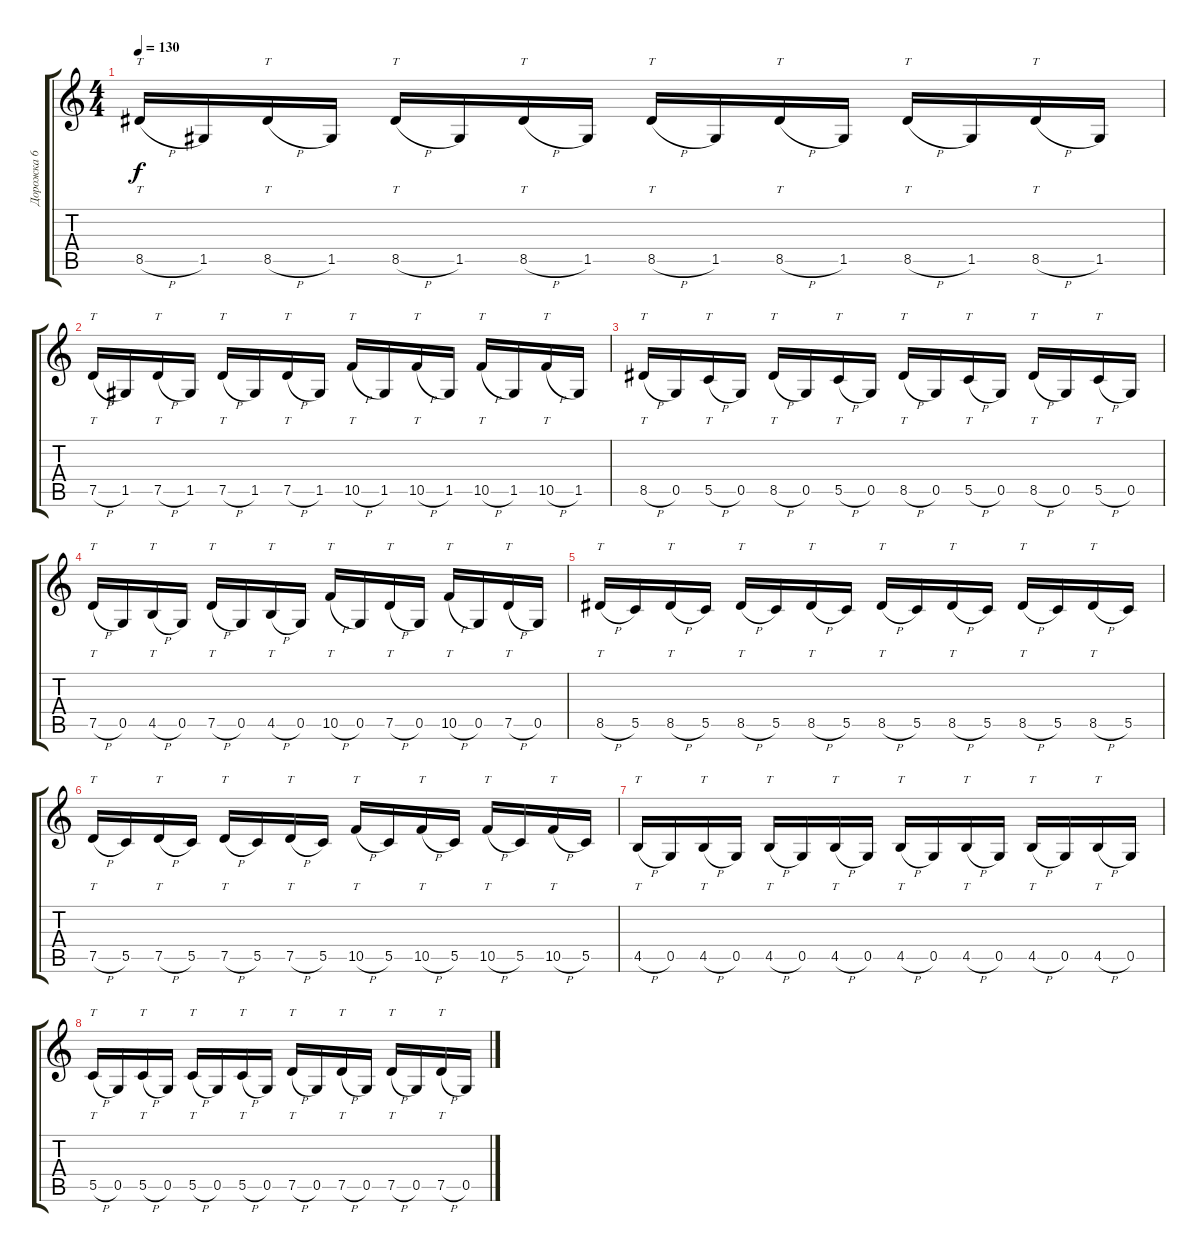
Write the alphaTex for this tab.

\track ("Дорожка 6" "Дорожка 6") {instrument distortionguitar}
\staff {score tabs}
\tuning (D4 A3 F3 C3 G2 C2) {hide}
\ts (4 4)
\tempo 130
\clef g2
\ks c
8.5{h}.16{tt dy f} 1.5.16 8.5{h}.16{tt} 1.5.16 8.5{h}.16{tt} 1.5.16 8.5{h}.16{tt} 1.5.16 8.5{h}.16{tt} 1.5.16 8.5{h}.16{tt} 1.5.16 8.5{h}.16{tt} 1.5.16 8.5{h}.16{tt} 1.5.16 |
7.5{h}.16{tt} 1.5.16 7.5{h}.16{tt} 1.5.16 7.5{h}.16{tt} 1.5.16 7.5{h}.16{tt} 1.5.16 10.5{h}.16{tt} 1.5.16 10.5{h}.16{tt} 1.5.16 10.5{h}.16{tt} 1.5.16 10.5{h}.16{tt} 1.5.16 |
8.5{h}.16{tt} 0.5.16 5.5{h}.16{tt} 0.5.16 8.5{h}.16{tt} 0.5.16 5.5{h}.16{tt} 0.5.16 8.5{h}.16{tt} 0.5.16 5.5{h}.16{tt} 0.5.16 8.5{h}.16{tt} 0.5.16 5.5{h}.16{tt} 0.5.16 |
7.5{h}.16{tt} 0.5.16 4.5{h}.16{tt} 0.5.16 7.5{h}.16{tt} 0.5.16 4.5{h}.16{tt} 0.5.16 10.5{h}.16{tt} 0.5.16 7.5{h}.16{tt} 0.5.16 10.5{h}.16{tt} 0.5.16 7.5{h}.16{tt} 0.5.16 |
8.5{h}.16{tt} 5.5.16 8.5{h}.16{tt} 5.5.16 8.5{h}.16{tt} 5.5.16 8.5{h}.16{tt} 5.5.16 8.5{h}.16{tt} 5.5.16 8.5{h}.16{tt} 5.5.16 8.5{h}.16{tt} 5.5.16 8.5{h}.16{tt} 5.5.16 |
7.5{h}.16{tt} 5.5.16 7.5{h}.16{tt} 5.5.16 7.5{h}.16{tt} 5.5.16 7.5{h}.16{tt} 5.5.16 10.5{h}.16{tt} 5.5.16 10.5{h}.16{tt} 5.5.16 10.5{h}.16{tt} 5.5.16 10.5{h}.16{tt} 5.5.16 |
4.5{h}.16{tt} 0.5.16 4.5{h}.16{tt} 0.5.16 4.5{h}.16{tt} 0.5.16 4.5{h}.16{tt} 0.5.16 4.5{h}.16{tt} 0.5.16 4.5{h}.16{tt} 0.5.16 4.5{h}.16{tt} 0.5.16 4.5{h}.16{tt} 0.5.16 |
5.5{h}.16{tt} 0.5.16 5.5{h}.16{tt} 0.5.16 5.5{h}.16{tt} 0.5.16 5.5{h}.16{tt} 0.5.16 7.5{h}.16{tt} 0.5.16 7.5{h}.16{tt} 0.5.16 7.5{h}.16{tt} 0.5.16 7.5{h}.16{tt} 0.5.16
